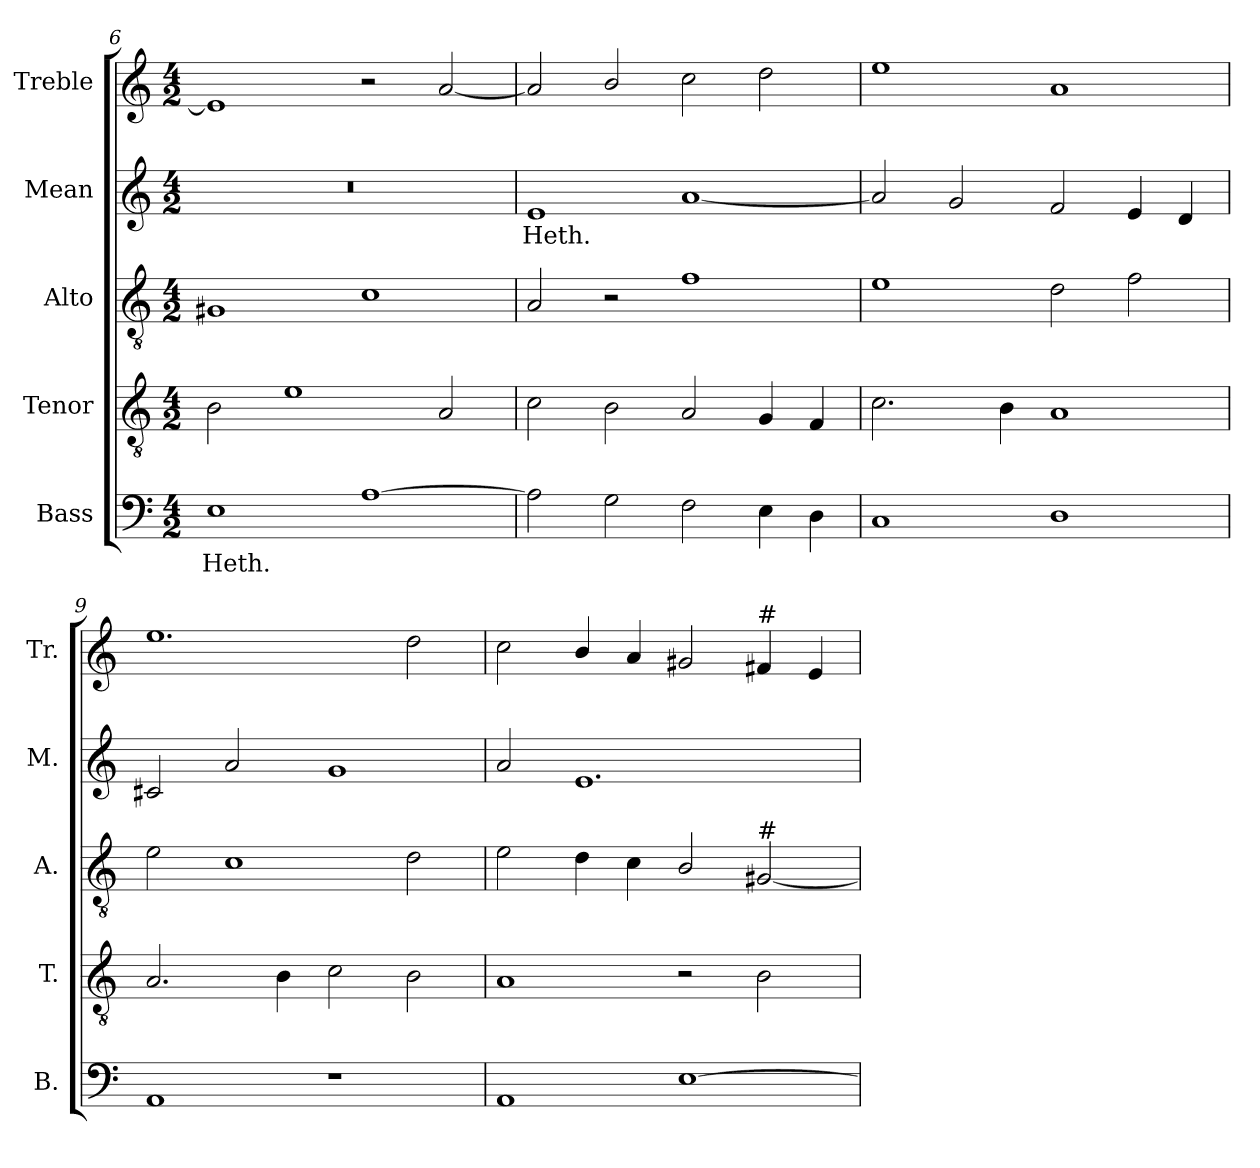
**kern	**text	**kern	**kern	**kern	**text	**kern
*part5	*part5	*part4	*part3	*part2	*part2	*part1
*staff5	*staff5	*staff4	*staff3	*staff2	*staff2	*staff1
*I"Bass	*	*I"Tenor	*I"Alto	*I"Mean	*	*I"Treble
*I'B.	*	*I'T.	*I'A.	*I'M.	*	*I'Tr.
*clefF4	*	*clefGv2	*clefGv2	*clefG2	*	*clefG2
*	*	*ITrd7c12	*ITrd7c12	*	*	*
*k[]	*	*k[]	*k[]	*k[]	*	*k[]
*C:	*	*C:	*C:	*C:	*	*C:
*M4/2	*	*M4/2	*M4/2	*M4/2	*	*M4/2
=6	=6	=6	=6	=6	=6	=6
!	!LO:LY:b:color=#000000	!	!	!LO:N:vis=1	!	!
1Ei	Heth.	2BBi\	1GG#Xi	0r	.	1ei]
.	.	1Ei	.	.	.	.
[>1Ai	.	.	1Ci	.	.	2r
.	.	2AAi/	.	.	.	[<2ai/
=7	=7	=7	=7	=7	=7	=7
!	!	!	!	!	!LO:LY:b:color=#000000	!
2Ai\]	.	2Ci\	2AAi/	1ei	Heth.	2ai/]
2Gi\	.	2BBi\	2r	.	.	2bi/
2Fi\	.	2AAi/	1Fi	[<1ai	.	2cci\
4Ei\	.	4GGi/	.	.	.	2ddi\
4Di\	.	4FFi/	.	.	.	.
=8	=8	=8	=8	=8	=8	=8
1Ci	.	2.Ci\	1Ei	2ai/]	.	1eei
.	.	.	.	2gi/	.	.
.	.	4BBi\	.	.	.	.
1Di	.	1AAi	2Di\	2fi/	.	1ai
.	.	.	2Fi\	4ei/	.	.
.	.	.	.	4di/	.	.
=9	=9	=9	=9	=9	=9	=9
1AAi	.	2.AAi/	2Ei\	2c#Xi/	.	1.eei
.	.	.	1Ci	2ai/	.	.
.	.	4BBi\	.	.	.	.
1r	.	2Ci\	.	1gi	.	.
.	.	2BBi\	2Di\	.	.	2ddi\
!!LO:LB:g=z
=10	=10	=10	=10	=10	=10	=10
1AAi	.	1AAi	2Ei\	2ai/	.	2cci\
.	.	.	4Di\	1.ei	.	4bi/
.	.	.	4Ci\	.	.	4ai/
[>1Ei	.	2r	2BBi/	.	.	2g#Xi/
!	!	!	!	!	!	!LO:TX:t=#
!	!	!	!LO:TX:a:t=#	!	!	!
.	.	2BBi\	[<2GG#i/	.	.	4f#i/
.	.	.	.	.	.	4ei/
=	=	=	=	=	=	=
*-	*-	*-	*-	*-	*-	*-
